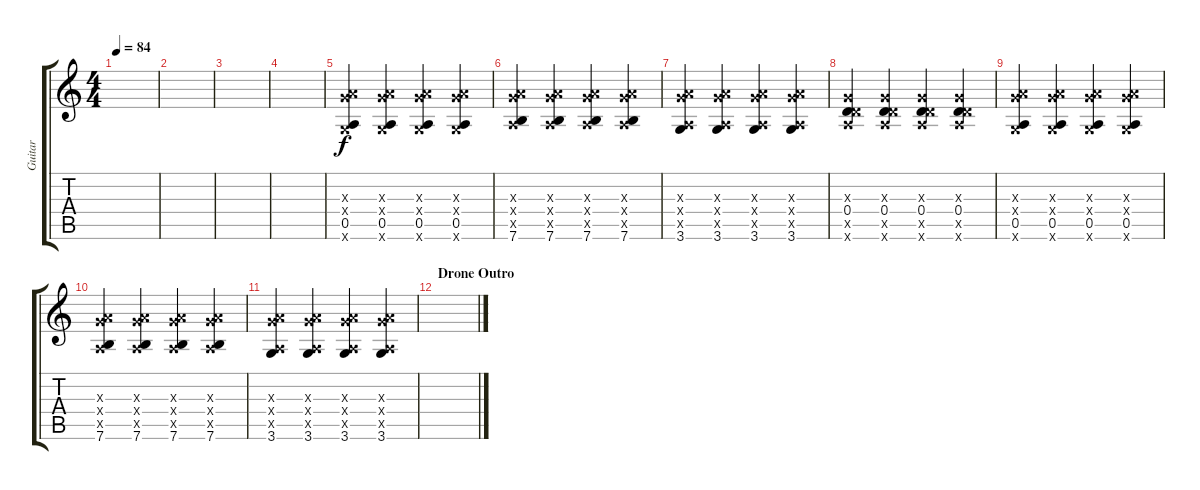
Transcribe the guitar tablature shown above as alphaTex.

\track ("Guitar" "Guitar") {instrument acousticguitarnylon}
\staff {score tabs}
\tuning (E4 B3 G3 D3 A2 E2) {hide}
\ts (4 4)
\tempo 84
\clef g2
\ks c
|
|
|
|
(0.3{x} 7.4{x} 0.5 3.6{x}).4{dy f} (0.3{x} 7.4{x} 0.5 3.6{x}).4 (0.3{x} 7.4{x} 0.5 3.6{x}).4 (0.3{x} 7.4{x} 0.5 3.6{x}).4 |
(0.3{x} 7.4{x} 0.5{x} 7.6).4 (0.3{x} 7.4{x} 0.5{x} 7.6).4 (0.3{x} 7.4{x} 0.5{x} 7.6).4 (0.3{x} 7.4{x} 0.5{x} 7.6).4 |
(0.3{x} 7.4{x} 0.5{x} 3.6).4 (0.3{x} 7.4{x} 0.5{x} 3.6).4 (0.3{x} 7.4{x} 0.5{x} 3.6).4 (0.3{x} 7.4{x} 0.5{x} 3.6).4 |
(0.3{x} 0.4 5.5{x} 5.6{x}).4 (0.3{x} 0.4 5.5{x} 5.6{x}).4 (0.3{x} 0.4 5.5{x} 5.6{x}).4 (0.3{x} 0.4 5.5{x} 5.6{x}).4 |
(0.3{x} 7.4{x} 0.5 3.6{x}).4 (0.3{x} 7.4{x} 0.5 3.6{x}).4 (0.3{x} 7.4{x} 0.5 3.6{x}).4 (0.3{x} 7.4{x} 0.5 3.6{x}).4 |
(0.3{x} 7.4{x} 0.5{x} 7.6).4 (0.3{x} 7.4{x} 0.5{x} 7.6).4 (0.3{x} 7.4{x} 0.5{x} 7.6).4 (0.3{x} 7.4{x} 0.5{x} 7.6).4 |
(0.3{x} 7.4{x} 0.5{x} 3.6).4 (0.3{x} 7.4{x} 0.5{x} 3.6).4 (0.3{x} 7.4{x} 0.5{x} 3.6).4 (0.3{x} 7.4{x} 0.5{x} 3.6).4 |
\section ("" "Drone Outro")
